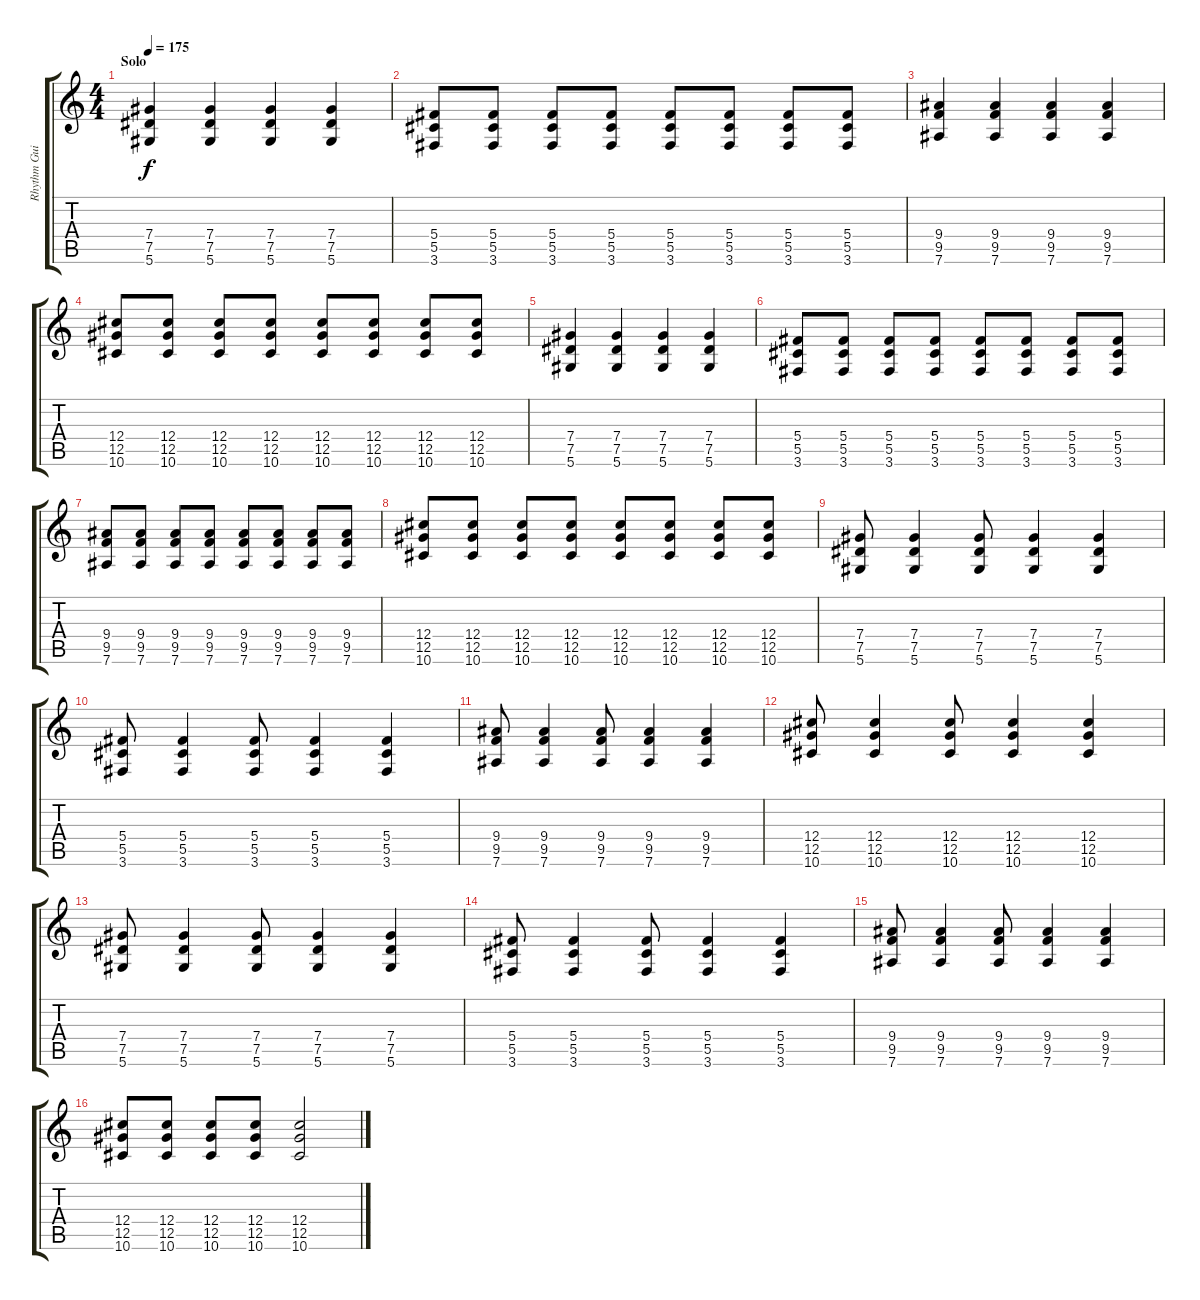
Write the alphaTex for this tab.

\track ("Rhythm Guitar" "Rhythm Gui") {instrument overdrivenguitar}
\staff {score tabs}
\tuning (Eb4 Bb3 Gb3 Db3 Ab2 Eb2) {hide}
\ts (4 4)
\section ("" "Solo")
\tempo 175
\clef g2
\ks c
(7.4 7.5 5.6).4{dy f} (7.4 7.5 5.6).4 (7.4 7.5 5.6).4 (7.4 7.5 5.6).4 |
(5.4 5.5 3.6).8 (5.4 5.5 3.6).8 (5.4 5.5 3.6).8 (5.4 5.5 3.6).8 (5.4 5.5 3.6).8 (5.4 5.5 3.6).8 (5.4 5.5 3.6).8 (5.4 5.5 3.6).8 |
(9.4 9.5 7.6).4 (9.4 9.5 7.6).4 (9.4 9.5 7.6).4 (9.4 9.5 7.6).4 |
(12.4 12.5 10.6).8 (12.4 12.5 10.6).8 (12.4 12.5 10.6).8 (12.4 12.5 10.6).8 (12.4 12.5 10.6).8 (12.4 12.5 10.6).8 (12.4 12.5 10.6).8 (12.4 12.5 10.6).8 |
(7.4 7.5 5.6).4 (7.4 7.5 5.6).4 (7.4 7.5 5.6).4 (7.4 7.5 5.6).4 |
(5.4 5.5 3.6).8 (5.4 5.5 3.6).8 (5.4 5.5 3.6).8 (5.4 5.5 3.6).8 (5.4 5.5 3.6).8 (5.4 5.5 3.6).8 (5.4 5.5 3.6).8 (5.4 5.5 3.6).8 |
(9.4 9.5 7.6).8 (9.4 9.5 7.6).8 (9.4 9.5 7.6).8 (9.4 9.5 7.6).8 (9.4 9.5 7.6).8 (9.4 9.5 7.6).8 (9.4 9.5 7.6).8 (9.4 9.5 7.6).8 |
(12.4 12.5 10.6).8 (12.4 12.5 10.6).8 (12.4 12.5 10.6).8 (12.4 12.5 10.6).8 (12.4 12.5 10.6).8 (12.4 12.5 10.6).8 (12.4 12.5 10.6).8 (12.4 12.5 10.6).8 |
(7.4 7.5 5.6).8 (7.4 7.5 5.6).4 (7.4 7.5 5.6).8 (7.4 7.5 5.6).4 (7.4 7.5 5.6).4 |
(5.4 5.5 3.6).8 (5.4 5.5 3.6).4 (5.4 5.5 3.6).8 (5.4 5.5 3.6).4 (5.4 5.5 3.6).4 |
(9.4 9.5 7.6).8 (9.4 9.5 7.6).4 (9.4 9.5 7.6).8 (9.4 9.5 7.6).4 (9.4 9.5 7.6).4 |
(12.4 12.5 10.6).8 (12.4 12.5 10.6).4 (12.4 12.5 10.6).8 (12.4 12.5 10.6).4 (12.4 12.5 10.6).4 |
(7.4 7.5 5.6).8 (7.4 7.5 5.6).4 (7.4 7.5 5.6).8 (7.4 7.5 5.6).4 (7.4 7.5 5.6).4 |
(5.4 5.5 3.6).8 (5.4 5.5 3.6).4 (5.4 5.5 3.6).8 (5.4 5.5 3.6).4 (5.4 5.5 3.6).4 |
(9.4 9.5 7.6).8 (9.4 9.5 7.6).4 (9.4 9.5 7.6).8 (9.4 9.5 7.6).4 (9.4 9.5 7.6).4 |
(12.4 12.5 10.6).8 (12.4 12.5 10.6).8 (12.4 12.5 10.6).8 (12.4 12.5 10.6).8 (12.4 12.5 10.6).2
